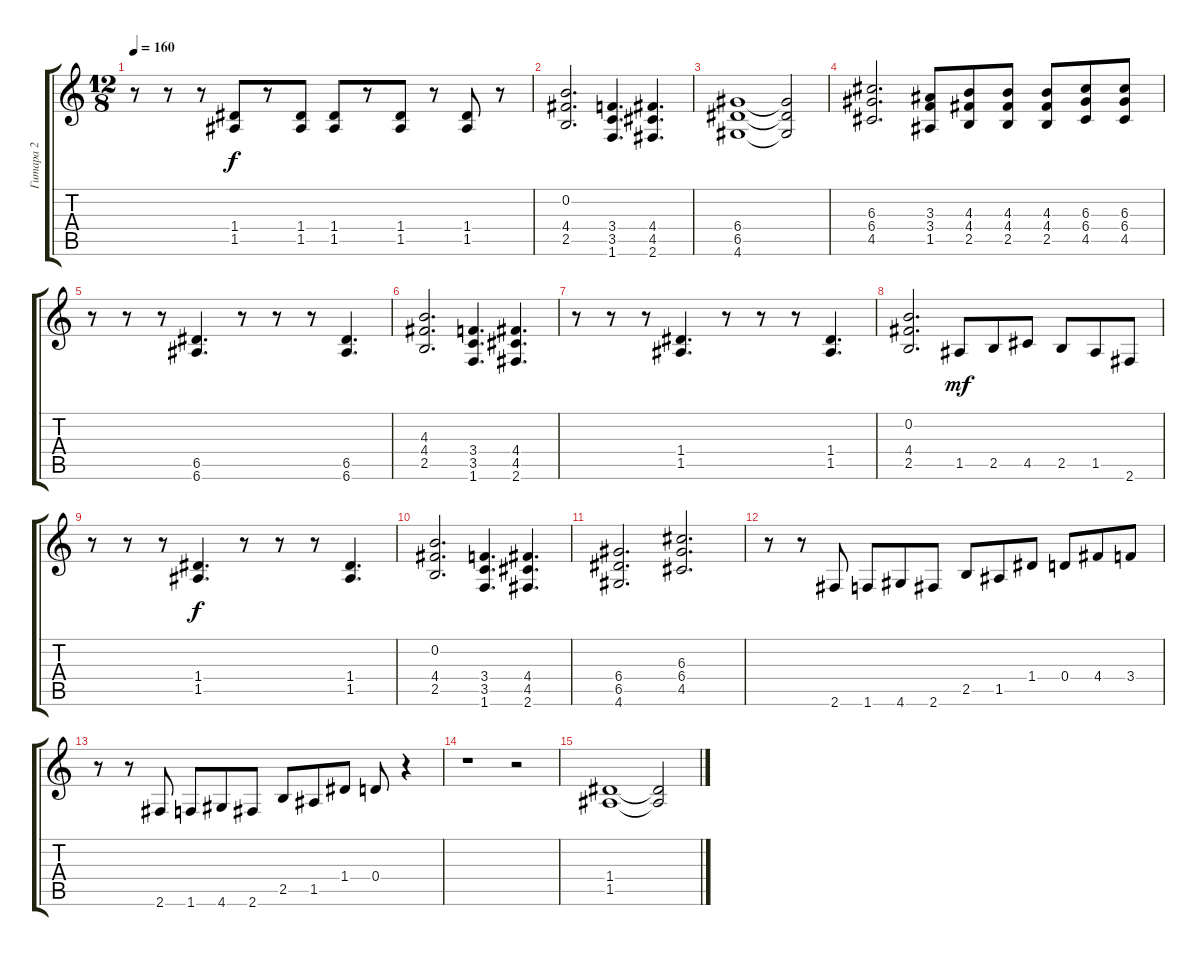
\track ("Гитара 2" "Гитара 2") {instrument distortionguitar}
\staff {score tabs}
\tuning (E4 B3 G3 D3 A2 E2) {hide}
\ts (12 8)
\tempo 160
\clef g2
\ks c
r.8{dy mf} r.8 r.8 (1.4 1.5).8{dy f} r.8 (1.4 1.5).8 (1.4 1.5).8 r.8 (1.4 1.5).8 r.8 (1.4 1.5).8 r.8 |
(0.2 4.4 2.5).2{d} (3.4 3.5 1.6).4{d} (4.4 4.5 2.6).4{d} |
(6.4 6.5 4.6).1 (6.4{t} 6.5{t} 4.6{t}).2 |
(6.3 6.4 4.5).2{d} (3.3 3.4 1.5).8 (4.3 4.4 2.5).8 (4.3 4.4 2.5).8 (4.3 4.4 2.5).8 (6.3 6.4 4.5).8 (6.3 6.4 4.5).8 |
r.8 r.8 r.8 (6.5 6.6).4{d} r.8 r.8 r.8 (6.5 6.6).4{d} |
(4.3 4.4 2.5).2{d} (3.4 3.5 1.6).4{d} (4.4 4.5 2.6).4{d} |
r.8 r.8 r.8 (1.4 1.5).4{d} r.8 r.8 r.8 (1.4 1.5).4{d} |
(0.2 4.4 2.5).2{d} 1.5.8{dy mf} 2.5.8 4.5.8 2.5.8 1.5.8 2.6.8 |
r.8 r.8 r.8 (1.4 1.5).4{d dy f} r.8 r.8 r.8 (1.4 1.5).4{d} |
(0.2 4.4 2.5).2{d} (3.4 3.5 1.6).4{d} (4.4 4.5 2.6).4{d} |
(6.4 6.5 4.6).2{d} (6.3 6.4 4.5).2{d} |
r.8 r.8 2.6.8 1.6.8 4.6.8 2.6.8 2.5.8 1.5.8 1.4.8 0.4.8 4.4.8 3.4.8 |
r.8 r.8 2.6.8 1.6.8 4.6.8 2.6.8 2.5.8 1.5.8 1.4.8 0.4.8 r.4 |
r.1 r.2 |
(1.4 1.5).1 (1.4{t} 1.5{t}).2
